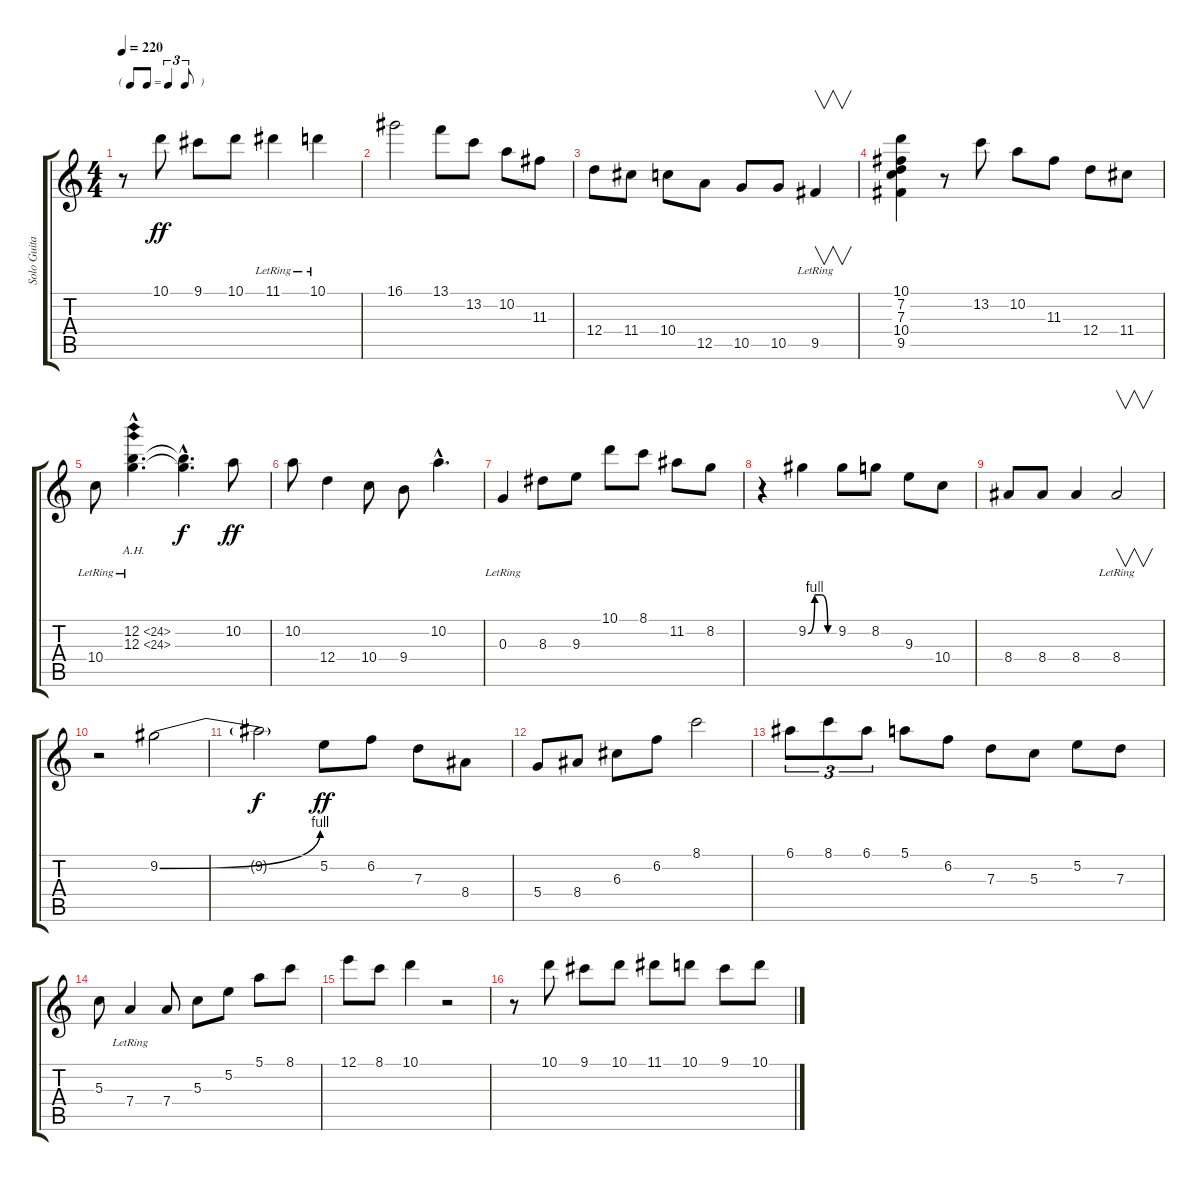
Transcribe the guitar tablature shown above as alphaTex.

\track ("Solo Guitar (For Sound)" "Solo Guita") {instrument electricbasspick}
\staff {score tabs}
\tuning (E4 B3 G3 D3 A2 E2) {hide}
\ts (4 4)
\tf triplet8th
\tempo 220
\clef g2
\ks c
r.8{dy ff} 10.1.8 9.1.8 10.1.8 11.1{lr}.4 10.1{lr}.4 |
16.1.2 13.1.8 13.2.8 10.2.8 11.3.8 |
12.4.8 11.4.8 10.4.8 12.5.8 10.5.8 10.5.8 9.5{lr}.4{v} |
(10.1 7.2 7.3 10.4 9.5).4 r.8 13.2.8 10.2.8 11.3.8 12.4.8 11.4.8 |
10.4{lr}.8 (12.2{ah 12 hac} 12.3{ah 12 hac lr}).4{d} (12.2{hac t} 12.3{hac t}).4{d dy f} 10.2.8{dy ff} |
10.2.8 12.4.4 10.4.8 9.4.8 10.2{hac}.4{d} |
0.3{lr}.4 8.3.8 9.3.8 10.1.8 8.1.8 11.2.8 8.2.8 |
r.4 9.2{be (custom 0 0 15 4 30 4 45 0 60 0)}.4 9.2.8 8.2.8 9.3.8 10.4.8 |
8.4.8 8.4.8 8.4.4 8.4{lr}.2{v} |
r.2 9.2{be (bend 0 0 60 4)}.2 |
9.2{t}.2{dy f} 5.2.8{dy ff} 6.2.8 7.3.8 8.4.8 |
5.4.8 8.4.8 6.3.8 6.2.8 8.1.2 |
6.1.8{tu (3 2)} 8.1.8{tu (3 2)} 6.1.8{tu (3 2)} 5.1.8 6.2.8 7.3.8 5.3.8 5.2.8 7.3.8 |
5.3.8 7.4{lr}.4 7.4.8 5.3.8 5.2.8 5.1.8 8.1.8 |
12.1.8 8.1.8 10.1.4 r.2 |
r.8 10.1.8 9.1.8 10.1.8 11.1.8 10.1.8 9.1.8 10.1.8
